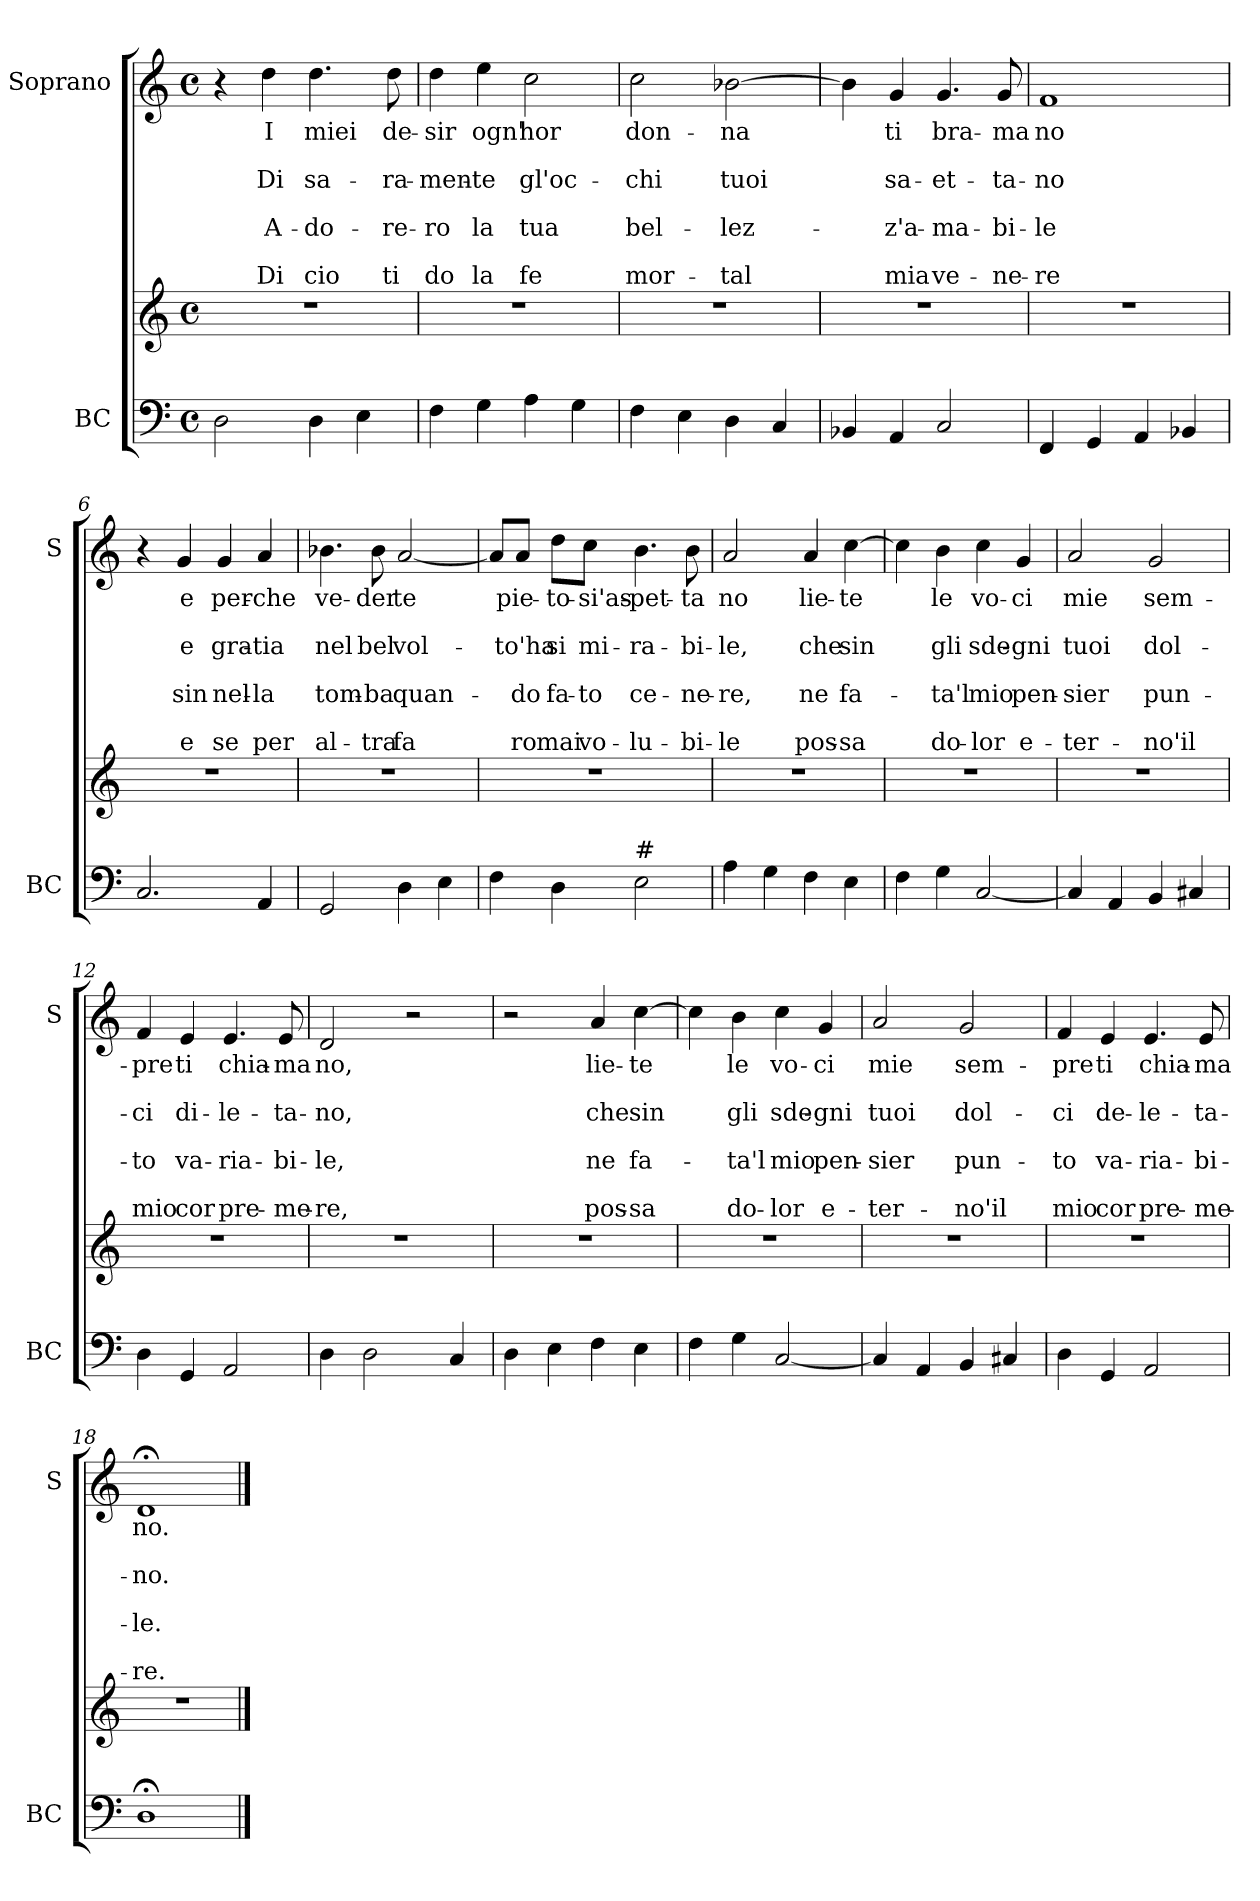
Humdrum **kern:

**kern	**kern	**kern	**text	**text	**text	**text	**text	**text	**text
*part2	*part2	*part1	*part1	*part1	*part1	*part1	*part1	*part1	*part1
*staff3	*staff2	*staff1	*staff1	*staff1	*staff1	*staff1	*staff1	*staff1	*staff1
*I"BC	*	*I"Soprano	*	*	*	*	*	*	*
*I'BC	*	*I'S	*	*	*	*	*	*	*
*clefF4	*clefG2	*clefG2	*	*	*	*	*	*	*
*k[]	*k[]	*k[]	*	*	*	*	*	*	*
*C:	*C:	*C:	*	*	*	*	*	*	*
*M4/4	*M4/4	*M4/4	*	*	*	*	*	*	*
*met(c)	*met(c)	*met(c)	*	*	*	*	*	*	*
=1	=1	=1	=1	=1	=1	=1	=1	=1	=1
2D\	1r	4r	.	.	.	.	.	.	.
!	!	!	!LO:LY:b	!	!LO:LY:b	!	!LO:LY:b	!	!LO:LY:b
.	.	4dd\	I	.	Di	.	A-	.	Di
!	!	!	!LO:LY:b	!	!LO:LY:b	!	!LO:LY:b	!	!LO:LY:b
4D\	.	4.dd\	miei	.	sa-	.	-do-	.	cio
4E\	.	.	.	.	.	.	.	.	.
!	!	!	!LO:LY:b	!	!LO:LY:b	!	!LO:LY:b	!	!LO:LY:b
.	.	8dd\	de-	.	-ra-	.	-re-	.	ti
=2	=2	=2	=2	=2	=2	=2	=2	=2	=2
!	!	!	!LO:LY:b	!	!LO:LY:b	!	!LO:LY:b	!	!LO:LY:b
4F\	1r	4dd\	-sir	.	-men-	.	-ro	.	do
!	!	!	!LO:LY:b	!	!LO:LY:b	!	!LO:LY:b	!	!LO:LY:b
4G\	.	4ee\	ogn'	.	-te	.	la	.	la
!	!	!	!LO:LY:b	!	!LO:LY:b	!	!LO:LY:b	!	!LO:LY:b
4A\	.	2cc\	hor	.	gl'oc-	.	tua	.	fe
4G\	.	.	.	.	.	.	.	.	.
=3	=3	=3	=3	=3	=3	=3	=3	=3	=3
!	!	!	!LO:LY:b	!	!LO:LY:b	!	!LO:LY:b	!	!LO:LY:b
4F\	1r	2cc\	don-	.	-chi	.	bel-	.	mor-
4E\	.	.	.	.	.	.	.	.	.
!	!	!	!LO:LY:b	!	!LO:LY:b	!	!LO:LY:b	!	!LO:LY:b
4D\	.	[2b-X\	-na	.	tuoi	.	-lez-	.	-tal
4C/	.	.	.	.	.	.	.	.	.
=4	=4	=4	=4	=4	=4	=4	=4	=4	=4
4BB-X/	1r	4b-\]	.	.	.	.	.	.	.
!	!	!	!LO:LY:b	!	!LO:LY:b	!	!LO:LY:b	!	!LO:LY:b
4AA/	.	4g/	ti	.	sa-	.	-z'a-	.	mia
!	!	!	!LO:LY:b	!	!LO:LY:b	!	!LO:LY:b	!	!LO:LY:b
2C/	.	4.g/	bra-	.	-et-	.	-ma-	.	ve-
!	!	!	!LO:LY:b	!	!LO:LY:b	!	!LO:LY:b	!	!LO:LY:b
.	.	8g/	-ma	.	-ta-	.	-bi-	.	-ne-
!!LO:LB:g=z
=5	=5	=5	=5	=5	=5	=5	=5	=5	=5
!	!	!	!LO:LY:b	!	!LO:LY:b	!	!LO:LY:b	!	!LO:LY:b
4FF/	1r	1f	no	.	-no	.	-le	.	-re
4GG/	.	.	.	.	.	.	.	.	.
4AA/	.	.	.	.	.	.	.	.	.
4BB-X/	.	.	.	.	.	.	.	.	.
=6	=6	=6	=6	=6	=6	=6	=6	=6	=6
2.C/	1r	4r	.	.	.	.	.	.	.
!	!	!	!LO:LY:b	!	!LO:LY:b	!	!LO:LY:b	!	!LO:LY:b
.	.	4g/	e	.	e	.	sin	.	e
!	!	!	!LO:LY:b	!	!LO:LY:b	!	!LO:LY:b	!	!LO:LY:b
.	.	4g/	per-	.	gra-	.	nel-	.	se
!	!	!	!LO:LY:b	!	!LO:LY:b	!	!LO:LY:b	!	!LO:LY:b
4AA/	.	4a/	-che	.	-tia	.	-la	.	per
=7	=7	=7	=7	=7	=7	=7	=7	=7	=7
!	!	!	!LO:LY:b	!	!LO:LY:b	!	!LO:LY:b	!	!LO:LY:b
2GG/	1r	4.b-X\	ve-	.	nel	.	tom-	.	al-
!	!	!	!LO:LY:b	!	!LO:LY:b	!	!LO:LY:b	!	!LO:LY:b
.	.	8b-\	-der	.	bel	.	-ba	.	-tra
!	!	!	!LO:LY:b	!	!LO:LY:b	!	!LO:LY:b	!	!LO:LY:b
4D\	.	[2a/	te	.	vol-	.	quan-	.	fa
4E\	.	.	.	.	.	.	.	.	.
=8	=8	=8	=8	=8	=8	=8	=8	=8	=8
4F\	1r	8a/L]	.	.	.	.	.	.	.
!	!	!	!LO:LY:b	!	!LO:LY:b	!	!LO:LY:b	!	!LO:LY:b
.	.	8a/J	pie-	.	-to'ha	.	-do	.	ro
!	!	!	!LO:LY:b	!	!LO:LY:b	!	!LO:LY:b	!	!LO:LY:b
4D\	.	8dd\L	-to-	.	si	.	fa-	.	mai
!	!	!	!LO:LY:b	!	!LO:LY:b	!	!LO:LY:b	!	!LO:LY:b
.	.	8cc\J	-si'as-	.	mi-	.	-to	.	vo-
!LO:TX:a:t=#	!	!	!	!	!	!	!	!	!
!	!	!	!LO:LY:b	!	!LO:LY:b	!	!LO:LY:b	!	!LO:LY:b
2E\	.	4.b\	-pet-	.	-ra-	.	ce-	.	-lu-
!	!	!	!LO:LY:b	!	!LO:LY:b	!	!LO:LY:b	!	!LO:LY:b
.	.	8b\	-ta	.	-bi-	.	-ne-	.	-bi-
!!LO:PB:g=z
=9	=9	=9	=9	=9	=9	=9	=9	=9	=9
!	!	!	!LO:LY:b	!	!LO:LY:b	!	!LO:LY:b	!	!LO:LY:b
4A\	1r	2a/	no	.	-le,	.	-re,	.	-le
4G\	.	.	.	.	.	.	.	.	.
!	!	!	!LO:LY:b	!	!LO:LY:b	!	!LO:LY:b	!	!LO:LY:b
4F\	.	4a/	lie-	.	che	.	ne	.	pos-
!	!	!	!LO:LY:b	!	!LO:LY:b	!	!LO:LY:b	!	!LO:LY:b
4E\	.	[4cc\	-te	.	sin	.	fa-	.	-sa
=10	=10	=10	=10	=10	=10	=10	=10	=10	=10
4F\	1r	4cc\]	.	.	.	.	.	.	.
!	!	!	!LO:LY:b	!	!LO:LY:b	!	!LO:LY:b	!	!LO:LY:b
4G\	.	4b\	le	.	gli	.	-ta'l	.	do-
!	!	!	!LO:LY:b	!	!LO:LY:b	!	!LO:LY:b	!	!LO:LY:b
[2C/	.	4cc\	vo-	.	sde-	.	mio	.	-lor
!	!	!	!LO:LY:b	!	!LO:LY:b	!	!LO:LY:b	!	!LO:LY:b
.	.	4g/	-ci	.	-gni	.	pen-	.	e-
=11	=11	=11	=11	=11	=11	=11	=11	=11	=11
!	!	!	!LO:LY:b	!	!LO:LY:b	!	!LO:LY:b	!	!LO:LY:b
4C/]	1r	2a/	mie	.	tuoi	.	-sier	.	-ter-
4AA/	.	.	.	.	.	.	.	.	.
!	!	!	!LO:LY:b	!	!LO:LY:b	!	!LO:LY:b	!	!LO:LY:b
4BB/	.	2g/	sem-	.	dol-	.	pun-	.	-no'il
4C#X/	.	.	.	.	.	.	.	.	.
=12	=12	=12	=12	=12	=12	=12	=12	=12	=12
!	!	!	!LO:LY:b	!	!LO:LY:b	!	!LO:LY:b	!	!LO:LY:b
4D\	1r	4f/	-pre	.	-ci	.	-to	.	mio
!	!	!	!LO:LY:b	!	!LO:LY:b	!	!LO:LY:b	!	!LO:LY:b
4GG/	.	4e/	ti	.	di-	.	va-	.	cor
!	!	!	!LO:LY:b	!	!LO:LY:b	!	!LO:LY:b	!	!LO:LY:b
2AA/	.	4.e/	chia-	.	-le-	.	-ria-	.	pre-
!	!	!	!LO:LY:b	!	!LO:LY:b	!	!LO:LY:b	!	!LO:LY:b
.	.	8e/	-ma	.	-ta-	.	-bi-	.	-me-
=13	=13	=13	=13	=13	=13	=13	=13	=13	=13
!	!	!	!LO:LY:b	!	!LO:LY:b	!	!LO:LY:b	!	!LO:LY:b
4D\	1r	2d/	no,	.	-no,	.	-le,	.	-re,
2D\	.	.	.	.	.	.	.	.	.
.	.	2r	.	.	.	.	.	.	.
4C/	.	.	.	.	.	.	.	.	.
!!LO:LB:g=z
=14	=14	=14	=14	=14	=14	=14	=14	=14	=14
4D\	1r	2r	.	.	.	.	.	.	.
4E\	.	.	.	.	.	.	.	.	.
!	!	!	!LO:LY:b	!	!LO:LY:b	!	!LO:LY:b	!	!LO:LY:b
4F\	.	4a/	lie-	.	che	.	ne	.	pos-
!	!	!	!LO:LY:b	!	!LO:LY:b	!	!LO:LY:b	!	!LO:LY:b
4E\	.	[4cc\	-te	.	sin	.	fa-	.	-sa
=15	=15	=15	=15	=15	=15	=15	=15	=15	=15
4F\	1r	4cc\]	.	.	.	.	.	.	.
!	!	!	!LO:LY:b	!	!LO:LY:b	!	!LO:LY:b	!	!LO:LY:b
4G\	.	4b\	le	.	gli	.	-ta'l	.	do-
!	!	!	!LO:LY:b	!	!LO:LY:b	!	!LO:LY:b	!	!LO:LY:b
[2C/	.	4cc\	vo-	.	sde-	.	mio	.	-lor
!	!	!	!LO:LY:b	!	!LO:LY:b	!	!LO:LY:b	!	!LO:LY:b
.	.	4g/	-ci	.	-gni	.	pen-	.	e-
=16	=16	=16	=16	=16	=16	=16	=16	=16	=16
!	!	!	!LO:LY:b	!	!LO:LY:b	!	!LO:LY:b	!	!LO:LY:b
4C/]	1r	2a/	mie	.	tuoi	.	-sier	.	-ter-
4AA/	.	.	.	.	.	.	.	.	.
!	!	!	!LO:LY:b	!	!LO:LY:b	!	!LO:LY:b	!	!LO:LY:b
4BB/	.	2g/	sem-	.	dol-	.	pun-	.	-no'il
4C#X/	.	.	.	.	.	.	.	.	.
=17	=17	=17	=17	=17	=17	=17	=17	=17	=17
!	!	!	!LO:LY:b	!	!LO:LY:b	!	!LO:LY:b	!	!LO:LY:b
4D\	1r	4f/	-pre	.	-ci	.	-to	.	mio
!	!	!	!LO:LY:b	!	!LO:LY:b	!	!LO:LY:b	!	!LO:LY:b
4GG/	.	4e/	ti	.	de-	.	va-	.	cor
!	!	!	!LO:LY:b	!	!LO:LY:b	!	!LO:LY:b	!	!LO:LY:b
2AA/	.	4.e/	chia-	.	-le-	.	-ria-	.	pre-
!	!	!	!LO:LY:b	!	!LO:LY:b	!	!LO:LY:b	!	!LO:LY:b
.	.	8e/	-ma	.	-ta-	.	-bi-	.	-me-
=18	=18	=18	=18	=18	=18	=18	=18	=18	=18
!	!	!	!LO:LY:b	!	!LO:LY:b	!	!LO:LY:b	!	!LO:LY:b
1D;<	1r	1d;<	no.	.	-no.	.	-le.	.	-re.
==	==	==	==	==	==	==	==	==	==
*-	*-	*-	*-	*-	*-	*-	*-	*-	*-
